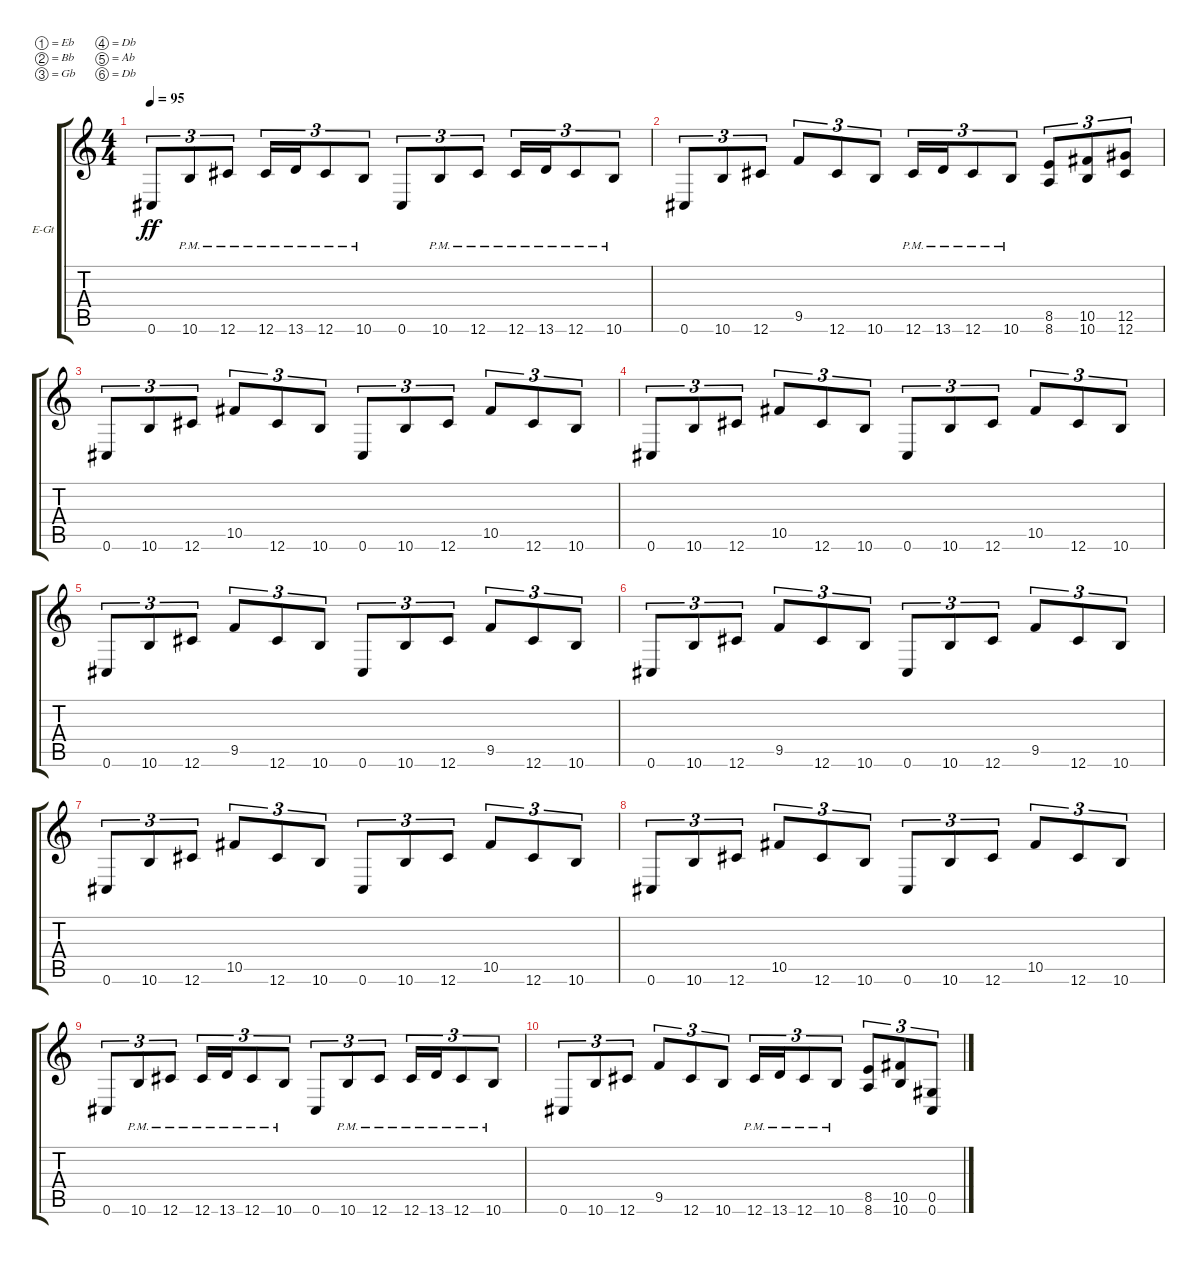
\defaultSystemsLayout 4
\bracketExtendMode groupsimilarinstruments
\firstSystemTrackNameOrientation horizontal
\otherSystemsTrackNameOrientation horizontal
\track ("Electric Guitar" "E-Gt") {instrument distortionguitar}
\staff {score tabs}
\tuning (Eb4 Bb3 Gb3 Db3 Ab2 Db2)
\ts (4 4)
\tempo 95
\clef g2
\ks c
0.6.8{tu (3 2) dy ff} 10.6{pm}.8{tu (3 2)} 12.6{pm}.8{tu (3 2)} 12.6{pm}.16{tu (3 2)} 13.6{pm}.16{tu (3 2)} 12.6{pm}.8{tu (3 2)} 10.6{pm}.8{tu (3 2)} 0.6.8{tu (3 2)} 10.6{pm}.8{tu (3 2)} 12.6{pm}.8{tu (3 2)} 12.6{pm}.16{tu (3 2)} 13.6{pm}.16{tu (3 2)} 12.6{pm}.8{tu (3 2)} 10.6{pm}.8{tu (3 2)} |
0.6.8{tu (3 2)} 10.6.8{tu (3 2)} 12.6.8{tu (3 2)} 9.5.8{tu (3 2)} 12.6.8{tu (3 2)} 10.6.8{tu (3 2)} 12.6{pm}.16{tu (3 2)} 13.6{pm}.16{tu (3 2)} 12.6{pm}.8{tu (3 2)} 10.6{pm}.8{tu (3 2)} (8.6 8.5).8{tu (3 2)} (10.6 10.5).8{tu (3 2)} (12.6 12.5).8{tu (3 2)} |
0.6.8{tu (3 2)} 10.6.8{tu (3 2)} 12.6.8{tu (3 2)} 10.5.8{tu (3 2)} 12.6.8{tu (3 2)} 10.6.8{tu (3 2)} 0.6.8{tu (3 2)} 10.6.8{tu (3 2)} 12.6.8{tu (3 2)} 10.5.8{tu (3 2)} 12.6.8{tu (3 2)} 10.6.8{tu (3 2)} |
0.6.8{tu (3 2)} 10.6.8{tu (3 2)} 12.6.8{tu (3 2)} 10.5.8{tu (3 2)} 12.6.8{tu (3 2)} 10.6.8{tu (3 2)} 0.6.8{tu (3 2)} 10.6.8{tu (3 2)} 12.6.8{tu (3 2)} 10.5.8{tu (3 2)} 12.6.8{tu (3 2)} 10.6.8{tu (3 2)} |
0.6.8{tu (3 2)} 10.6.8{tu (3 2)} 12.6.8{tu (3 2)} 9.5.8{tu (3 2)} 12.6.8{tu (3 2)} 10.6.8{tu (3 2)} 0.6.8{tu (3 2)} 10.6.8{tu (3 2)} 12.6.8{tu (3 2)} 9.5.8{tu (3 2)} 12.6.8{tu (3 2)} 10.6.8{tu (3 2)} |
0.6.8{tu (3 2)} 10.6.8{tu (3 2)} 12.6.8{tu (3 2)} 9.5.8{tu (3 2)} 12.6.8{tu (3 2)} 10.6.8{tu (3 2)} 0.6.8{tu (3 2)} 10.6.8{tu (3 2)} 12.6.8{tu (3 2)} 9.5.8{tu (3 2)} 12.6.8{tu (3 2)} 10.6.8{tu (3 2)} |
0.6.8{tu (3 2)} 10.6.8{tu (3 2)} 12.6.8{tu (3 2)} 10.5.8{tu (3 2)} 12.6.8{tu (3 2)} 10.6.8{tu (3 2)} 0.6.8{tu (3 2)} 10.6.8{tu (3 2)} 12.6.8{tu (3 2)} 10.5.8{tu (3 2)} 12.6.8{tu (3 2)} 10.6.8{tu (3 2)} |
0.6.8{tu (3 2)} 10.6.8{tu (3 2)} 12.6.8{tu (3 2)} 10.5.8{tu (3 2)} 12.6.8{tu (3 2)} 10.6.8{tu (3 2)} 0.6.8{tu (3 2)} 10.6.8{tu (3 2)} 12.6.8{tu (3 2)} 10.5.8{tu (3 2)} 12.6.8{tu (3 2)} 10.6.8{tu (3 2)} |
0.6.8{tu (3 2)} 10.6{pm}.8{tu (3 2)} 12.6{pm}.8{tu (3 2)} 12.6{pm}.16{tu (3 2)} 13.6{pm}.16{tu (3 2)} 12.6{pm}.8{tu (3 2)} 10.6{pm}.8{tu (3 2)} 0.6.8{tu (3 2)} 10.6{pm}.8{tu (3 2)} 12.6{pm}.8{tu (3 2)} 12.6{pm}.16{tu (3 2)} 13.6{pm}.16{tu (3 2)} 12.6{pm}.8{tu (3 2)} 10.6{pm}.8{tu (3 2)} |
0.6.8{tu (3 2)} 10.6.8{tu (3 2)} 12.6.8{tu (3 2)} 9.5.8{tu (3 2)} 12.6.8{tu (3 2)} 10.6.8{tu (3 2)} 12.6{pm}.16{tu (3 2)} 13.6{pm}.16{tu (3 2)} 12.6{pm}.8{tu (3 2)} 10.6{pm}.8{tu (3 2)} (8.6 8.5).8{tu (3 2)} (10.6 10.5).8{tu (3 2)} (0.6 0.5).8{tu (3 2)}
